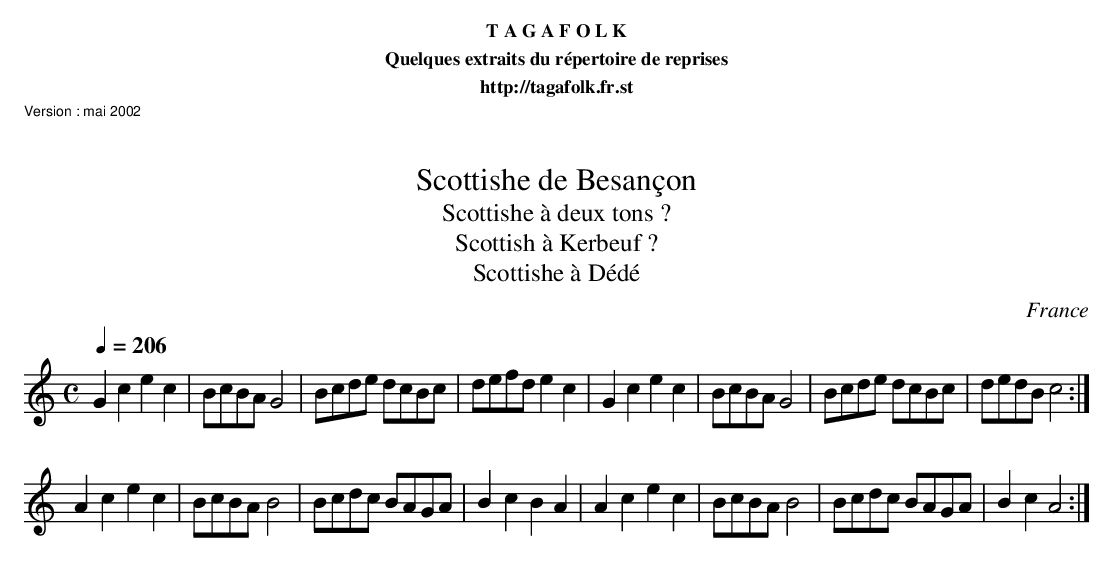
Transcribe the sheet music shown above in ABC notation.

X:1
T:Scottishe de Besançon
T:Scottishe à deux tons ?
T:Scottish à Kerbeuf ?
T:Scottishe à Dédé
O:France
M:C
L:1/8
Q:1/4=206
K:C
G2c2 e2c2 | BcBA G4 | Bcde dcBc | defd e2c2 |\
G2c2 e2c2 | BcBA G4 | Bcde dcBc | dedB c4  :|
A2c2 e2c2 | BcBA B4 | Bcdc BAGA | B2c2 B2A2 |\
A2c2 e2c2 | BcBA B4 | Bcdc BAGA | B2c2 A4  :|
